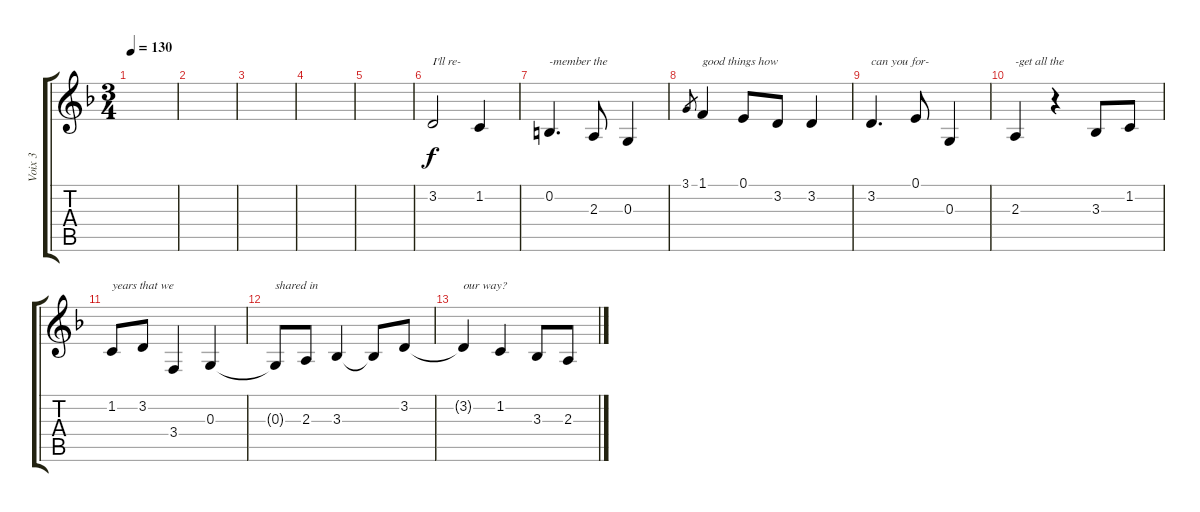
\track ("Voix 3" "Voix 3") {instrument lead6voice}
\staff {score tabs}
\tuning (E4 B3 G3 D3 A2 E2) {hide}
\ts (3 4)
\tempo 130
\clef g2
\ks dminor
|
|
|
|
|
3.2.2{txt "I'll re-"} 1.2.4 |
0.2.4{d txt "-member the"} 2.3.8 0.3.4 |
3.1.8{gr} 1.1.4{txt "good things how"} 0.1.8 3.2.8 3.2.4 |
3.2.4{d txt "can you for-"} 0.1.8 0.3.4 |
2.3.4{txt "-get all the"} r.4 3.3.8 1.2.8 |
1.2.8{txt "years that we"} 3.2.8 3.4.4 0.3.4 |
0.3{t}.8{txt "shared in"} 2.3.8 3.3.4 3.3{t}.8 3.2.8 |
3.2{t}.4{txt "our way?"} 1.2.4 3.3.8 2.3.8
